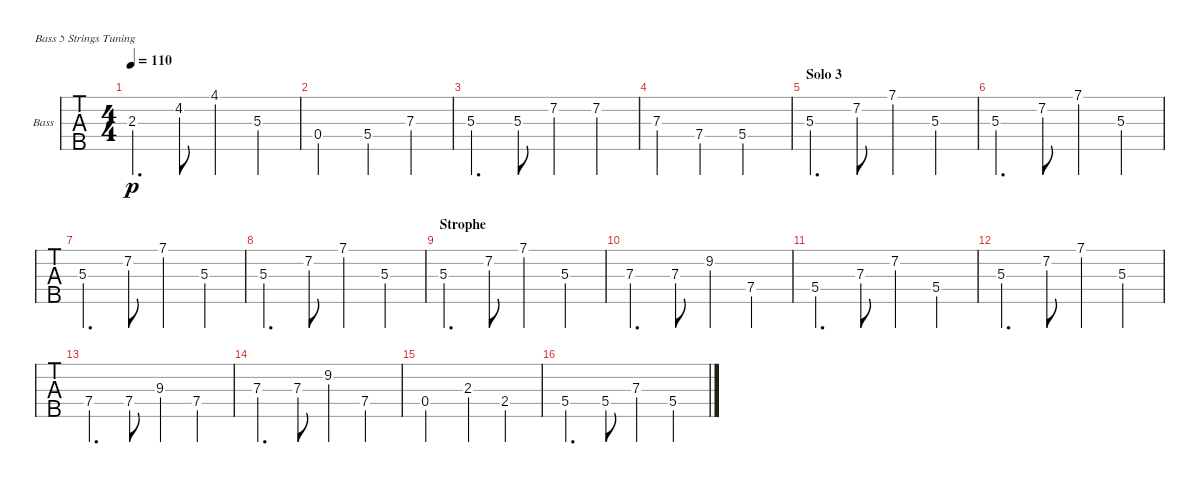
\bracketExtendMode groupsimilarinstruments
\firstSystemTrackNameOrientation horizontal
\otherSystemsTrackNameOrientation horizontal
\track ("Electric Bass" "Bass") {instrument electricbassfinger}
\staff {tabs}
\tuning (G2 D2 A1 E1 B0)
\ts (4 4)
\tempo 110
\clef f4
\ks c
2.3.4{d dy p} 4.2.8 4.1.4 5.3.4 |
0.4.2 5.4.4 7.3.4 |
5.3.4{d} 5.3.8 7.2.4 7.2.4 |
7.3.4 7.4.4 5.4.2 |
\section ("" "Solo 3")
5.3.4{d} 7.2.8 7.1.4 5.3.4 |
5.3.4{d} 7.2.8 7.1.4 5.3.4 |
5.3.4{d} 7.2.8 7.1.4 5.3.4 |
5.3.4{d} 7.2.8 7.1.4 5.3.4 |
\section ("" "Strophe")
5.3.4{d} 7.2.8 7.1.4 5.3.4 |
7.3.4{d} 7.3.8 9.2.4 7.4.4 |
5.4.4{d} 7.3.8 7.2.4 5.4.4 |
5.3.4{d} 7.2.8 7.1.4 5.3.4 |
7.4.4{d} 7.4.8 9.3.4 7.4.4 |
7.3.4{d} 7.3.8 9.2.4 7.4.4 |
0.4.2 2.3.4 2.4.4 |
5.4.4{d} 5.4.8 7.3.4 5.4.4
